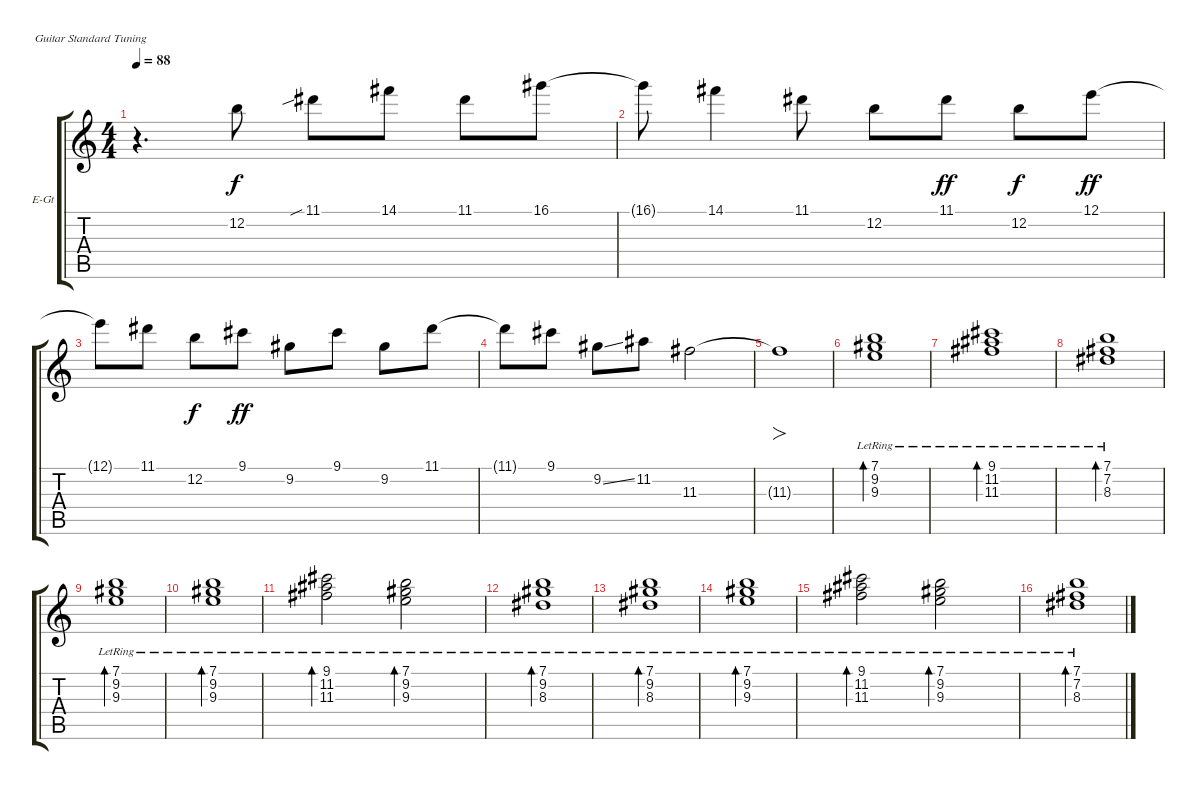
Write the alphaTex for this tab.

\defaultSystemsLayout 4
\bracketExtendMode groupsimilarinstruments
\firstSystemTrackNameOrientation horizontal
\otherSystemsTrackNameOrientation horizontal
\track ("Cook" "E-Gt") {instrument electricguitarclean}
\staff {score tabs}
\tuning (E4 B3 G3 D3 A2 E2)
\ts (4 4)
\tempo 88
\clef g2
\ks c
r.4{d dy ff} 12.2.8{dy f} 11.1{sib}.8 14.1.8 11.1.8 16.1.8 |
16.1{t}.8 14.1.4 11.1.8 12.2.8 11.1.8{dy ff} 12.2.8{dy f} 12.1.8{dy ff} |
12.1{t}.8 11.1.8 12.2.8{dy f} 9.1.8{dy ff} 9.2.8 9.1.8 9.2.8 11.1.8 |
11.1{t}.8 9.1.8 9.2{ss}.8 11.2.8 11.3.2 |
11.3{t}.1{fo} |
(7.1{lr} 9.2{lr} 9.3{lr}).1{bd 113} |
(9.1{lr} 11.2{lr} 11.3{lr}).1{bd 113} |
(7.1{lr} 7.2{lr} 8.3{lr}).1{bd 84} |
(7.1{lr} 9.2{lr} 9.3{lr}).1{bd 113} |
(7.1{lr} 9.2{lr} 9.3{lr}).1{bd 113} |
(9.1{lr} 11.2{lr} 11.3{lr}).2{bd 113} (7.1{lr} 9.2{lr} 9.3{lr}).2{bd 113} |
(7.1{lr} 9.2{lr} 8.3{lr}).1{bd 135} |
(7.1{lr} 9.2{lr} 8.3{lr}).1{bd 135} |
(7.1{lr} 9.2{lr} 9.3{lr}).1{bd 113} |
(9.1{lr} 11.2{lr} 11.3{lr}).2{bd 113} (7.1{lr} 9.2{lr} 9.3{lr}).2{bd 113} |
(7.1{lr} 7.2{lr} 8.3{lr}).1{bd 84}
